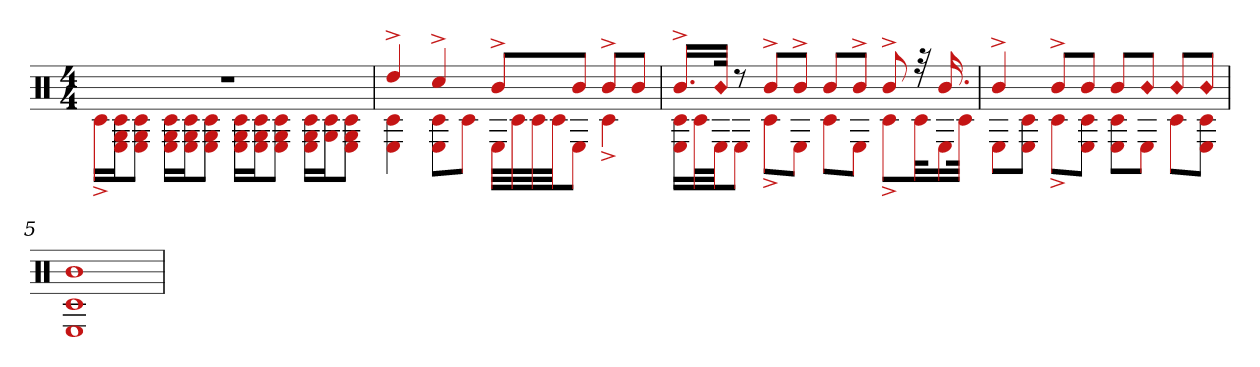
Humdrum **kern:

**kern
*part1
*staff1
*clefX
*k[]
*M4/4
=1
*^
1r	16c#^LL
.	16E 16c# 16GJ
.	8E 8G 8c#J
.	16E 16G 16c#LL
.	16G 16E 16c#J
.	8G 8c# 8EJ
.	16G 16c# 16ELL
.	16G 16c# 16EJ
.	8G 8c# 8EJ
.	16G 16c# 16ELL
.	16G 16c#J
.	8G 8c# 8EJ
=2	=2
4dd^	4E 4c#
4cc#^	8E 8c#L
.	8c#J
8b^L	32ELLL
.	32c#
.	32c#
.	32c#JJ
8bJ	8EJ
8b^L	4c#^
8bJ	.
=3	=3
16.b^LL	16c# 16ELL
.	32c#L
!LO:N:head=diamond	!
32bJJk	32EJJ
8r	8EJ
8b^L	8c#^L
8b^J	8EJ
8bL	8c#L
8b^J	8EJ
8b^	8c#^L
32r	32c#kL
16.b	16E
.	32c#JJk
=4	=4
4b^	8EL
.	8c# 8EJ
8b^L	8c#^L
8bJ	8E 8c#J
8bL	8E 8c#L
!LO:N:head=diamond	!
8bJ	8EJ
!LO:N:head=diamond	!
8bL	8c#L
!LO:N:head=diamond	!
8bJ	8E 8c#J
=5	=5
1b	1c# 1E
*v	*v
=
*-
